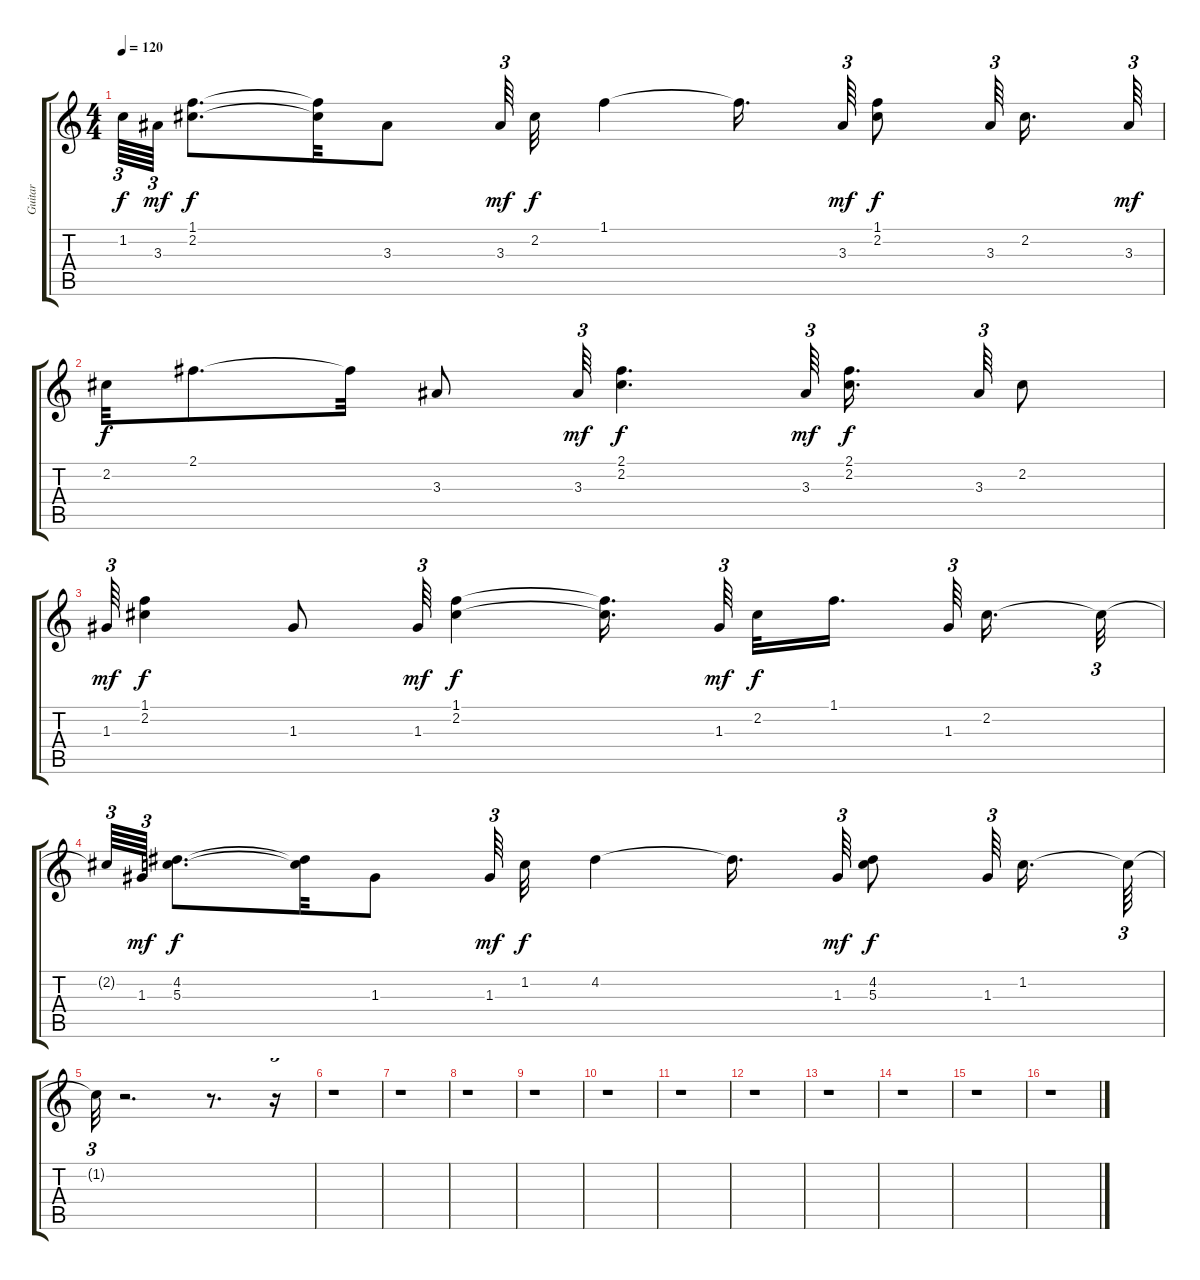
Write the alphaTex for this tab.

\track ("Guitar" "Guitar") {instrument acousticguitarsteel}
\staff {score tabs}
\tuning (E4 B3 G3 D3 A2 E2) {hide}
\ts (4 4)
\tempo 120
\clef g2
\ks c
1.2{t}.64{tu (3 2) dy f} 3.3.64{tu (3 2) dy mf} (1.1 2.2).8{d dy f} (1.1{t} 2.2{t}).32 3.3.8 3.3.64{tu (3 2) dy mf} 2.2.32{dy f} 1.1.4 1.1{t}.16{d} 3.3.64{tu (3 2) dy mf} (1.1 2.2).8{dy f} 3.3.64{tu (3 2) beam splitsecondary} 2.2.16{d} 3.3.64{tu (3 2) dy mf} |
2.2.32{dy f} 2.1.8{d} 2.1{t}.32 3.3.8 3.3.64{tu (3 2) dy mf} (2.1 2.2).4{d dy f} 3.3.64{tu (3 2) dy mf beam splitsecondary} (2.1 2.2).16{d dy f beam splitsecondary} 3.3.64{tu (3 2)} 2.2.8 |
1.3.64{tu (3 2) dy mf} (1.1 2.2).4{dy f} 1.3.8 1.3.64{tu (3 2) dy mf} (1.1 2.2).4{dy f} (1.1{t} 2.2{t}).16{d} 1.3.64{tu (3 2) dy mf} 2.2.32{dy f} 1.1.16{d beam splitsecondary} 1.3.64{tu (3 2) beam splitsecondary} 2.2.16{d} 2.2{t}.32{tu (3 2)} |
2.2{t}.64{tu (3 2)} 1.3.64{tu (3 2) dy mf} (4.2 5.3).8{d dy f} (4.2{t} 5.3{t}).32 1.3.8 1.3.64{tu (3 2) dy mf} 1.2.32{dy f} 4.2.4 4.2{t}.16{d} 1.3.64{tu (3 2) dy mf} (4.2 5.3).8{dy f} 1.3.64{tu (3 2) beam splitsecondary} 1.2.16{d} 1.2{t}.64{tu (3 2)} |
1.2{t}.32{tu (3 2)} r.2{d} r.8{d} r.16{tu (3 2)} |
r.1 |
r.1 |
r.1 |
r.1 |
r.1 |
r.1 |
r.1 |
r.1 |
r.1 |
r.1 |
r.1
